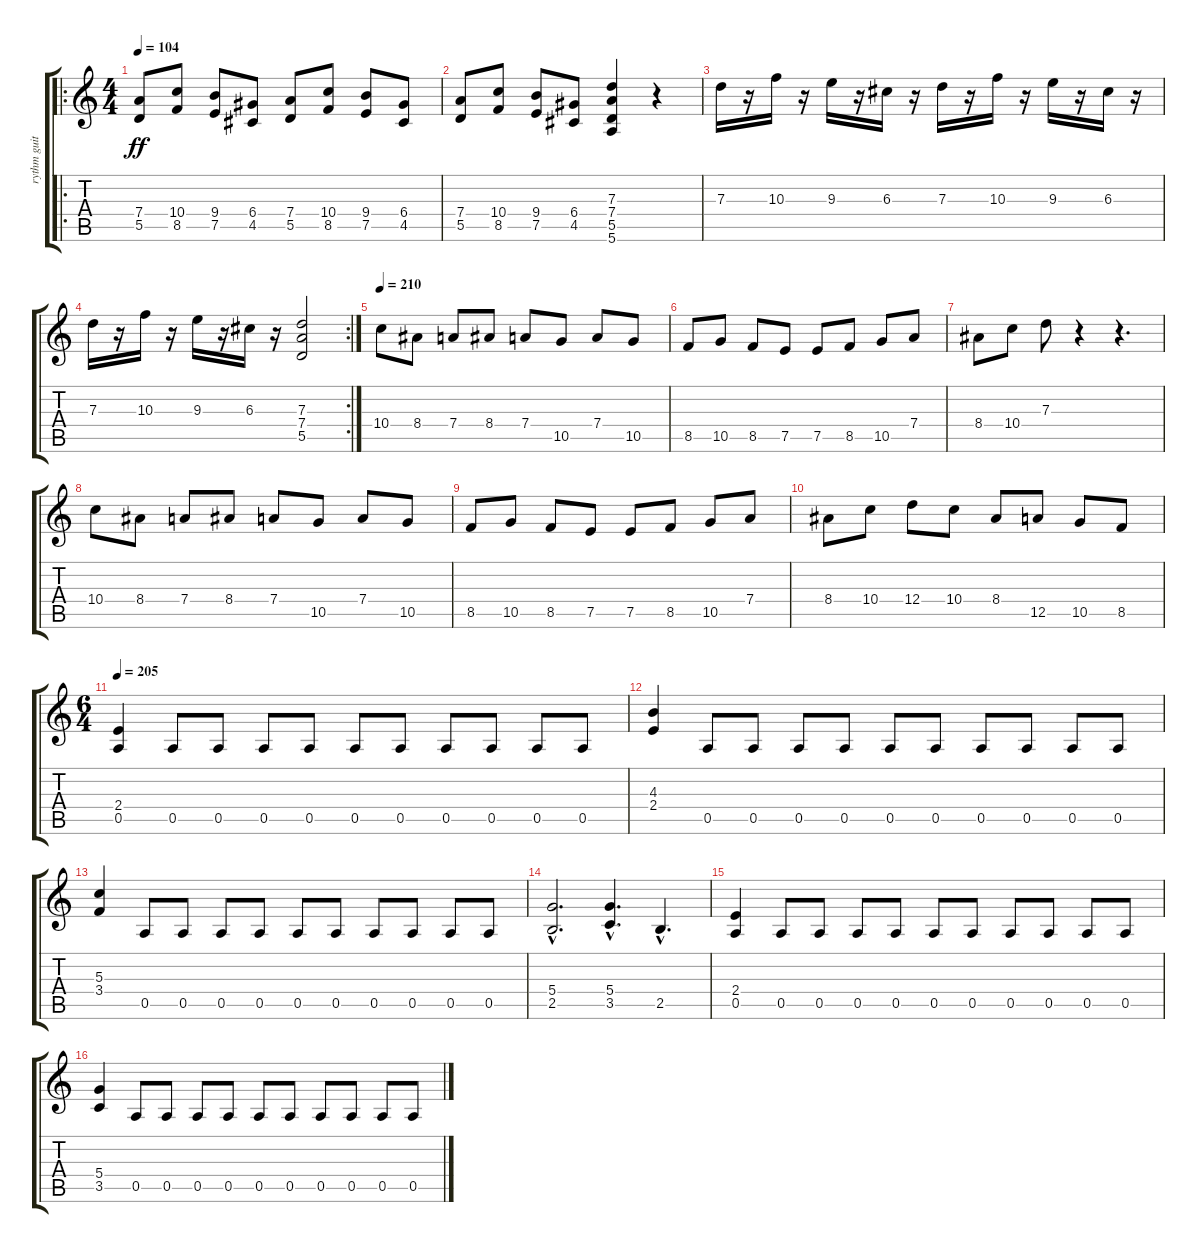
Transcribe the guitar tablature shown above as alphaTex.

\track ("rythm guitar 2" "rythm guit") {instrument overdrivenguitar}
\staff {score tabs}
\tuning (E4 B3 G3 D3 A2 E2) {hide}
\ro
\ts (4 4)
\tempo 104
\clef g2
\ks c
(7.4 5.5).8{dy ff} (10.4 8.5).8 (9.4 7.5).8 (6.4 4.5).8 (7.4 5.5).8 (10.4 8.5).8 (9.4 7.5).8 (6.4 4.5).8 |
(7.4 5.5).8 (10.4 8.5).8 (9.4 7.5).8 (6.4 4.5).8 (7.3 7.4 5.5 5.6).4 r.4 |
7.3.16 r.16 10.3.16 r.16 9.3.16 r.16 6.3.16 r.16 7.3.16 r.16 10.3.16 r.16 9.3.16 r.16 6.3.16 r.16 |
\rc 2
7.3.16 r.16 10.3.16 r.16 9.3.16 r.16 6.3.16 r.16 (7.3 7.4 5.5).2 |
\tempo 210
10.4.8 8.4.8 7.4.8 8.4.8 7.4.8 10.5.8 7.4.8 10.5.8 |
8.5.8 10.5.8 8.5.8 7.5.8 7.5.8 8.5.8 10.5.8 7.4.8 |
8.4.8 10.4.8 7.3.8 r.4 r.4{d} |
10.4.8 8.4.8 7.4.8 8.4.8 7.4.8 10.5.8 7.4.8 10.5.8 |
8.5.8 10.5.8 8.5.8 7.5.8 7.5.8 8.5.8 10.5.8 7.4.8 |
8.4.8 10.4.8 12.4.8 10.4.8 8.4.8 12.5.8 10.5.8 8.5.8 |
\ts (6 4)
\tempo 205
(2.4 0.5).4 0.5.8 0.5.8 0.5.8 0.5.8 0.5.8 0.5.8 0.5.8 0.5.8 0.5.8 0.5.8 |
(4.3 2.4).4 0.5.8 0.5.8 0.5.8 0.5.8 0.5.8 0.5.8 0.5.8 0.5.8 0.5.8 0.5.8 |
(5.3 3.4).4 0.5.8 0.5.8 0.5.8 0.5.8 0.5.8 0.5.8 0.5.8 0.5.8 0.5.8 0.5.8 |
(5.4{hac} 2.5{hac}).2{d} (5.4{hac} 3.5{hac}).4{d} 2.5{hac}.4{d} |
(2.4 0.5).4 0.5.8 0.5.8 0.5.8 0.5.8 0.5.8 0.5.8 0.5.8 0.5.8 0.5.8 0.5.8 |
(5.4 3.5).4 0.5.8 0.5.8 0.5.8 0.5.8 0.5.8 0.5.8 0.5.8 0.5.8 0.5.8 0.5.8
